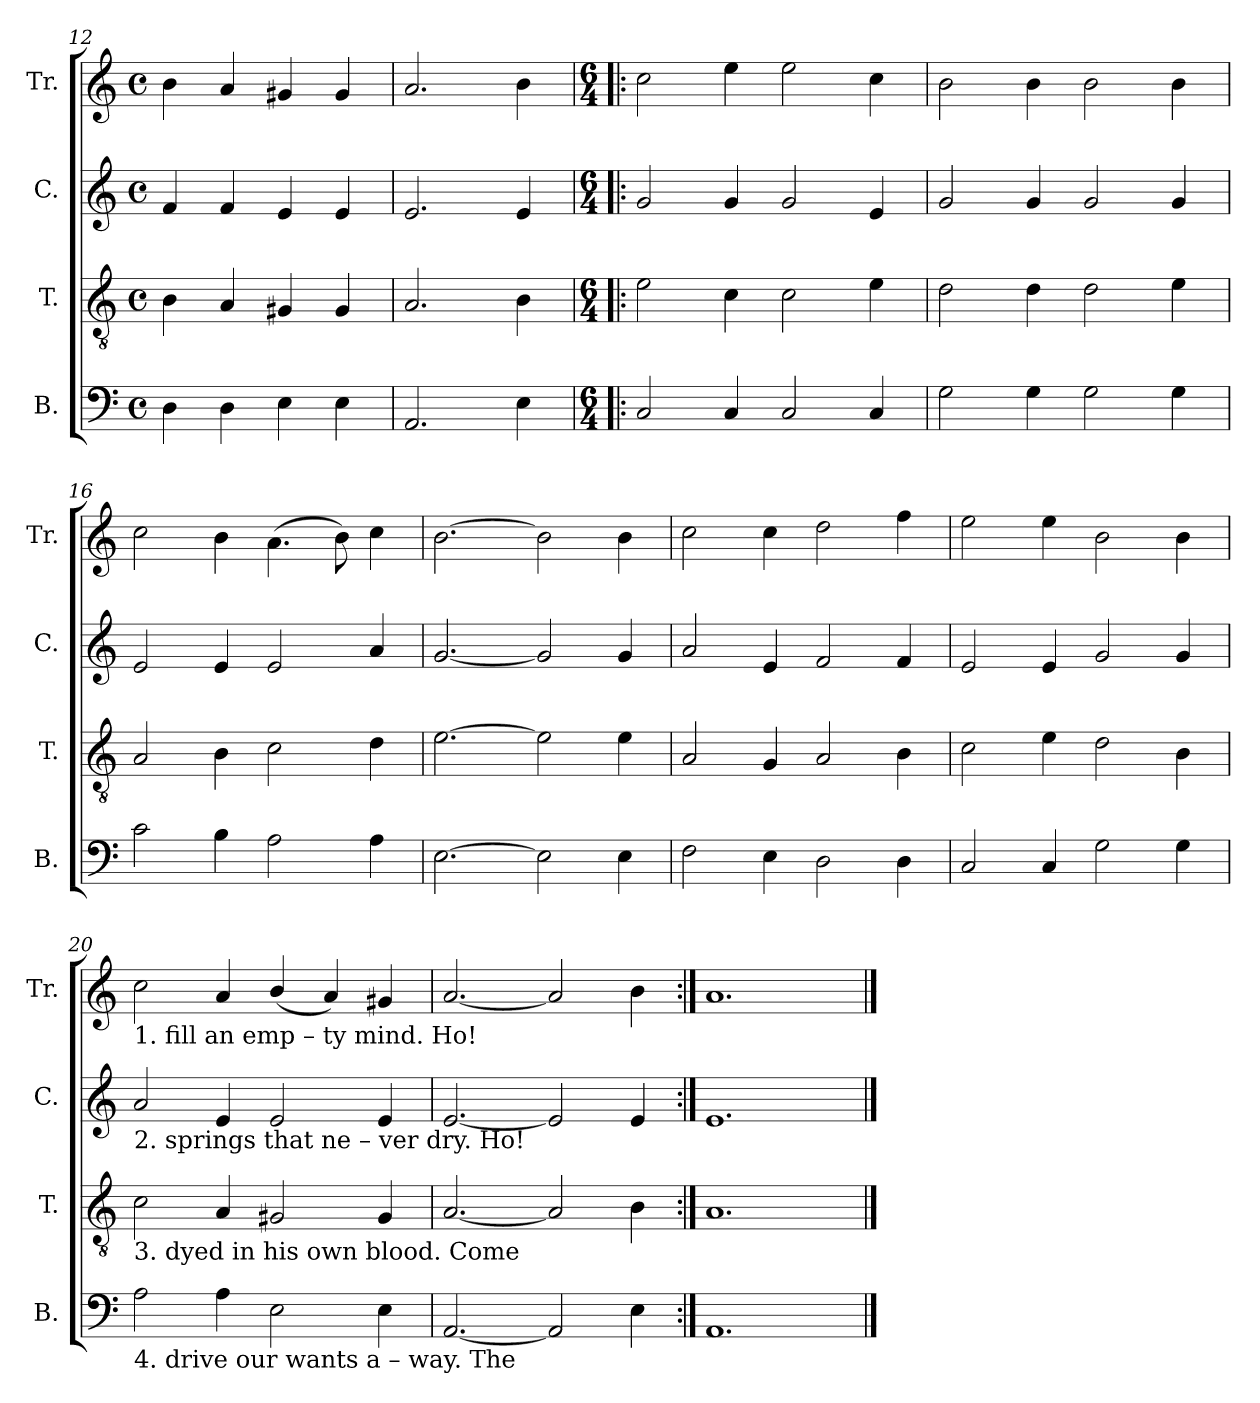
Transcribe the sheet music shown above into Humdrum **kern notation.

**kern	**kern	**kern	**kern
*part4	*part3	*part2	*part1
*staff4	*staff3	*staff2	*staff1
*I"B.	*I"T.	*I"C.	*I"Tr.
*I'B.	*I'T.	*I'C.	*I'Tr.
*clefF4	*clefGv2	*clefG2	*clefG2
*k[]	*k[]	*k[]	*k[]
*M4/4	*M4/4	*M4/4	*M4/4
*met(c)	*met(c)	*met(c)	*met(c)
=12	=12	=12	=12
4D\	4B\	4f/	4b\
4D\	4A/	4f/	4a/
4E\	4G#X/	4e/	4g#X/
4E\	4G#/	4e/	4g#/
=13	=13	=13	=13
2.AA/	2.A/	2.e/	2.a/
4E\	4B\	4e/	4b\
=14!|:	=14!|:	=14!|:	=14!|:
*M6/4	*M6/4	*M6/4	*M6/4
*	*	*	*MM180
2C/	2e\	2g/	2cc\
4C/	4c\	4g/	4ee\
2C/	2c\	2g/	2ee\
4C/	4e\	4e/	4cc\
=15	=15	=15	=15
2G\	2d\	2g/	2b\
4G\	4d\	4g/	4b\
2G\	2d\	2g/	2b\
4G\	4e\	4g/	4b\
=16	=16	=16	=16
2c\	2A/	2e/	2cc\
4B\	4B\	4e/	4b\
2A\	2c\	2e/	(>4.a\
.	.	.	8b\)
4A\	4d\	4a/	4cc\
=17	=17	=17	=17
[2.E\	[2.e\	[2.g/	[2.b\
2E\]	2e\]	2g/]	2b\]
4E\	4e\	4g/	4b\
=18	=18	=18	=18
2F\	2A/	2a/	2cc\
4E\	4G/	4e/	4cc\
2D\	2A/	2f/	2dd\
4D\	4B\	4f/	4ff\
=19	=19	=19	=19
2C/	2c\	2e/	2ee\
4C/	4e\	4e/	4ee\
2G\	2d\	2g/	2b\
4G\	4B\	4g/	4b\
!!LO:LB:g=z
=20	=20	=20	=20
!	!	!	!LO:TX:b:t=1.  fill   an   emp  –  ty    mind.   Ho!
!	!	!LO:TX:b:t=2. springs that ne – ver   dry.     Ho!	!
!	!LO:TX:b:t=3. dyed  in  his     own   blood.  Come	!	!
!LO:TX:b:t=4. drive our wants    a  –  way.    The	!	!	!
2A\	2c\	2a/	2cc\
4A\	4A/	4e/	4a/
2E\	2G#X/	2e/	(<4b/
.	.	.	4a/)
4E\	4G#/	4e/	4g#X/
=21	=21	=21	=21
[2.AA/	[2.A/	[2.e/	[2.a/
2AA/]	2A/]	2e/]	2a/]
4E\	4B\	4e/	4b\
=22:|!	=22:|!	=22:|!	=22:|!
1.AA	1.A	1.e	1.a
==	==	==	==
*-	*-	*-	*-
